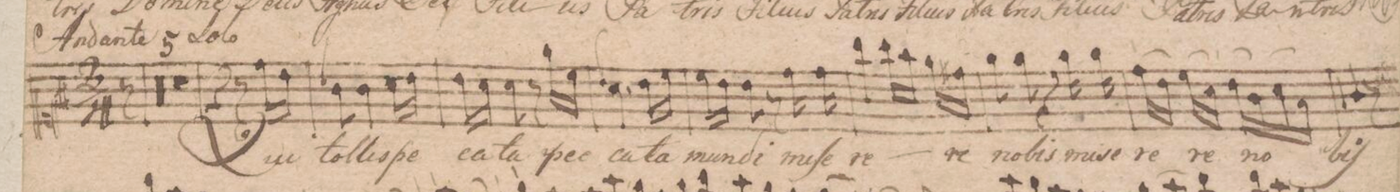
**kern	**text	**dynam
*I"Soprano	*	*
*clefC1	*	*
*k[f#c#]	*	*
*M3/4	*	*
*k[f#]	*	*
*M2/4	*	*
8r	.	.
=102	=102	=102
0r	.	.
=103	=103	=103
=104	=104	=104
=105	=105	=105
=106	=106	=106
2r	.	.
=107	=107	=107
4r	.	.
8r	.	.
16dd\LL	Qui	.
16b\JJ	.	.
=108	=108	=108
4qqa/	.	.
8g\	tol-	.
4g\	-lis	.
16a\LL	pe-	.
16b\JJ	.	.
=109	=109	=109
16b\LL	-ca-	.
16a\JJ	.	.
8a\	-ta	.
8r	.	.
16ee\LL	pec-	.
16cc\JJ	.	.
=110	=110	=110
8qqb/	.	.
4.a\	-ca-	.
16b\LL	-ta	.
16cc\JJ	.	.
=111	=111	=111
16cc\LL	mun-	.
16b\JJ	.	.
8b\	-di	.
8r	.	.
16dd\	mi-	.
16dd\	-ſe-	.
=112	=112	=112
4gg\	-re	.
16gg\LL	.	.
16ff#\JJ	.	.
16ee\LL	re	.
16dd#X\JJ	.	.
=113	=113	=113
8ee\	no-	.
8ee\	-bis	.
8r	.	.
16ee\	mi-	.
16ee\	-se-	.
=114	=114	=114
(16dd\LL	-re-	.
16b\JJ)	.	.
(16cc\LL	-re	.
16a\JJ)	.	.
(16b\LL	no-	.
16g\JJ)	.	.
(16a\LL	.	.
16f#\JJ)	.	.
=115	=115	=115
4qqf#/	.	.
4g/	-biſ	.
8r	.	.
*-	*-	*-
